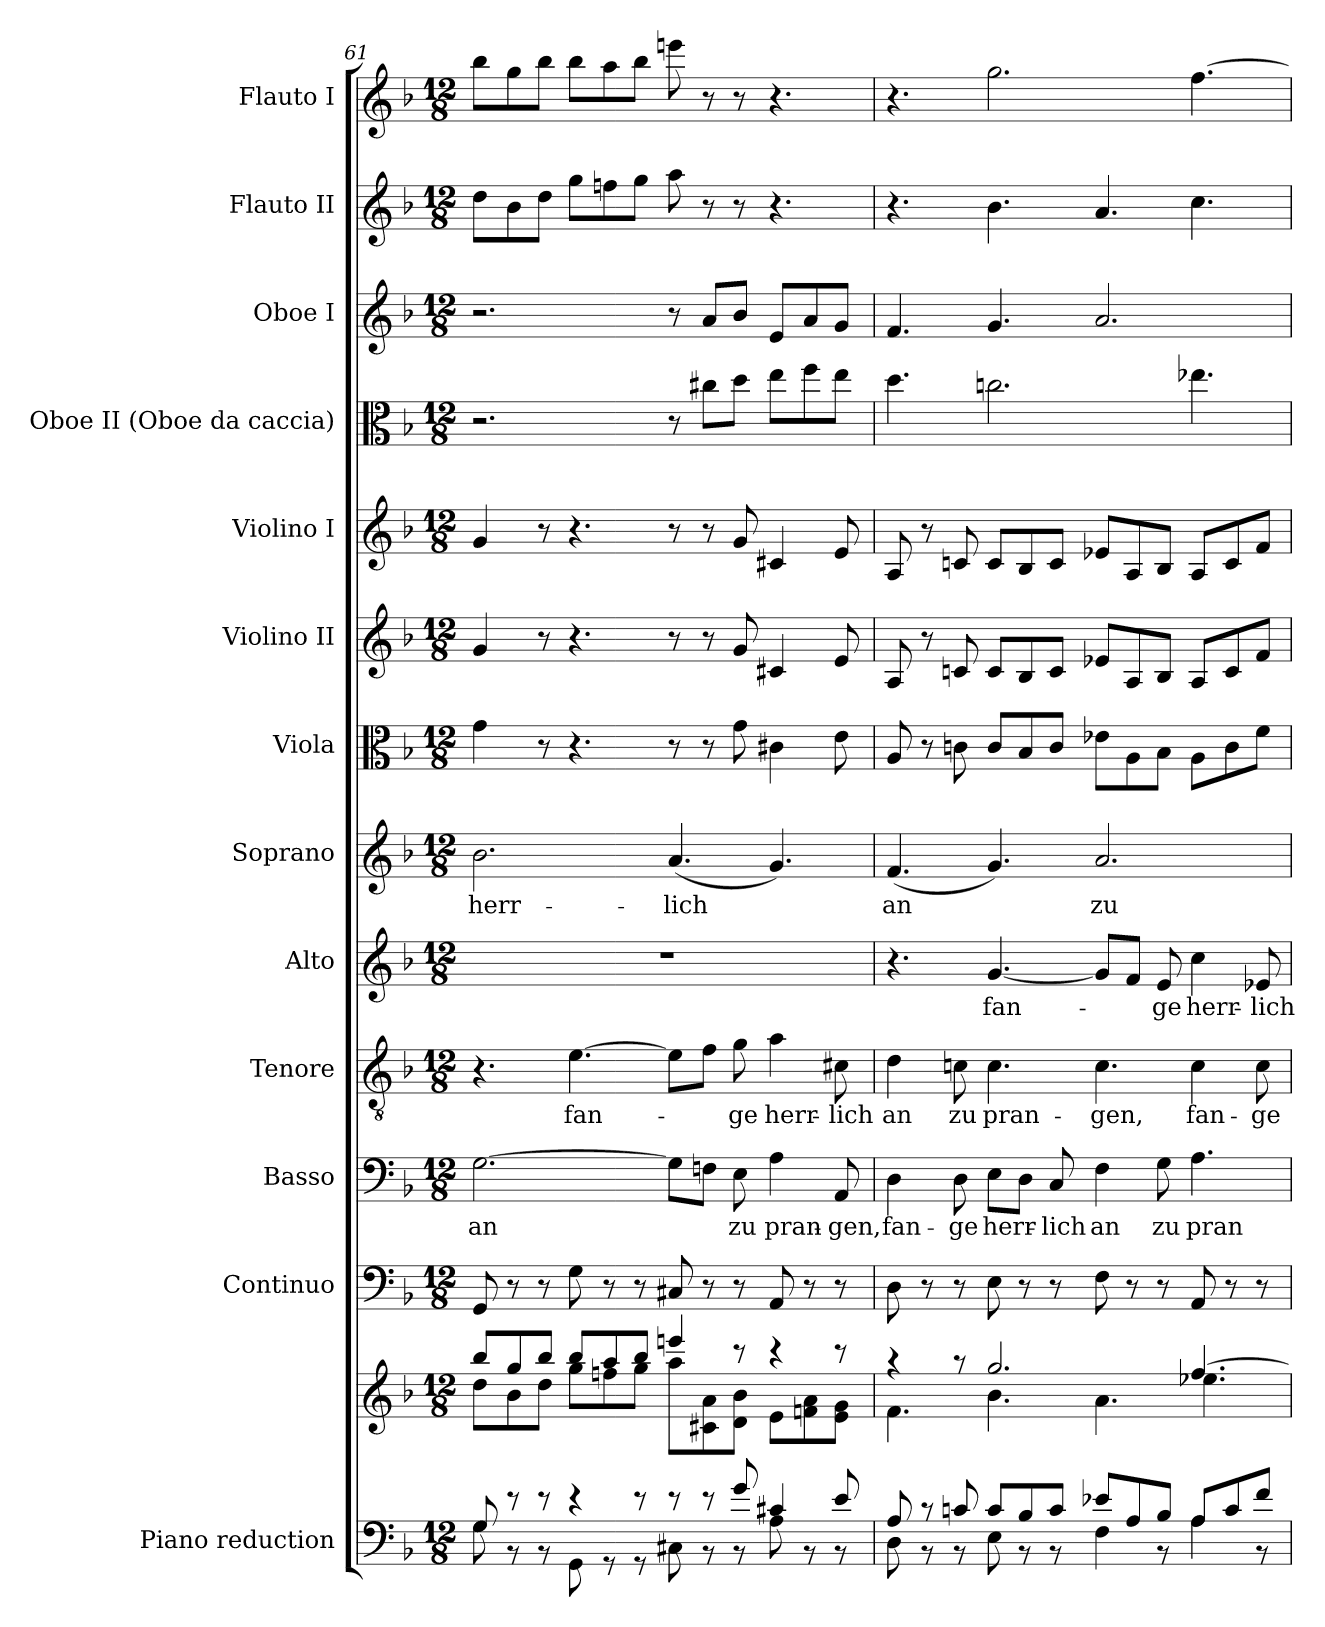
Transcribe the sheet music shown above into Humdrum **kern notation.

**kern	**kern	**kern	**kern	**text	**kern	**text	**kern	**text	**kern	**text	**kern	**kern	**kern	**kern	**kern	**kern	**kern
*part13	*part13	*part12	*part11	*part11	*part10	*part10	*part9	*part9	*part8	*part8	*part7	*part6	*part5	*part4	*part3	*part2	*part1
*staff14	*staff13	*staff12	*staff11	*staff11	*staff10	*staff10	*staff9	*staff9	*staff8	*staff8	*staff7	*staff6	*staff5	*staff4	*staff3	*staff2	*staff1
*I"Piano reduction	*	*I"Continuo	*I"Basso	*	*I"Tenore	*	*I"Alto	*	*I"Soprano	*	*I"Viola	*I"Violino II	*I"Violino I	*I"Oboe II (Oboe da caccia)	*I"Oboe I	*I"Flauto II	*I"Flauto I
*I'Pno	*	*	*	*	*	*	*	*	*	*	*I'Vla	*I'Vln	*I'Vln	*	*I'Ob	*I'Fl	*I'Fl
!!LO:PB:g=z
*clefF4	*clefG2	*clefF4	*clefF4	*	*clefGv2	*	*clefG2	*	*clefG2	*	*clefC3	*clefG2	*clefG2	*clefC3	*clefG2	*clefG2	*clefG2
*	*	*	*	*	*	*	*	*	*	*	*	*	*	*ITrd12c21	*	*	*
*k[b-]	*k[b-]	*k[b-]	*k[b-]	*	*k[b-]	*	*k[b-]	*	*k[b-]	*	*k[b-]	*k[b-]	*k[b-]	*k[b-]	*k[b-]	*k[b-]	*k[b-]
*M12/8	*M12/8	*M12/8	*M12/8	*	*M12/8	*	*M12/8	*	*M12/8	*	*M12/8	*M12/8	*M12/8	*M12/8	*M12/8	*M12/8	*M12/8
=61	=61	=61	=61	=61	=61	=61	=61	=61	=61	=61	=61	=61	=61	=61	=61	=61	=61
*^	*^	*	*	*	*	*	*	*	*	*	*	*	*	*	*	*	*
!	!	!	!	!	!	!LO:LY:b	!	!	!	!	!	!LO:LY:b	!	!	!	!	!	!	!
8G/	8G\	8bb-/L	8dd\L	8GG/	[2.G\	an	4.r	.	1.r	.	2.b-\	herr-	4g\	4g/	4g/	2.r	2.r	8dd\L	8bb-\L
8r	8r	8gg/	8b-\	8r	.	.	.	.	.	.	.	.	.	.	.	.	.	8b-\	8gg\
8r	8r	8bb-/J	8dd\J	8r	.	.	.	.	.	.	.	.	8r	8r	8r	.	.	8dd\J	8bb-\J
!	!	!	!	!	!	!	!	!LO:LY:b	!	!	!	!	!	!	!	!	!	!	!
4r	8GG\	8bb-/L	8gg\L	8G\	.	.	[4.e\	fan-	.	.	.	.	4.r	4.r	4.r	.	.	8gg\L	8bb-\L
.	8r	8aa/	8ffn\	8r	.	.	.	.	.	.	.	.	.	.	.	.	.	8ffn\	8aa\
8r	8r	8bb-/J	8gg\J	8r	.	.	.	.	.	.	.	.	.	.	.	.	.	8gg\J	8bb-\J
!	!	!	!	!	!	!	!	!	!	!	!	!LO:LY:b	!	!	!	!	!	!	!
8r	8C#X\	4eeen/	8aa\L	8C#X/	8G\L]	.	8e\L]	.	.	.	(<4.a/	-lich	8r	8r	8r	8r	8r	8aa\	8eeen\
8r	8r	.	8c#X\ 8a\	8r	8Fn\J	.	8f\J	.	.	.	.	.	8r	8r	8r	8c#X\L	8a/L	8r	8r
!	!	!	!	!	!	!LO:LY:b	!	!LO:LY:b	!	!	!	!	!	!	!	!	!	!	!
8g/	8r	8r	8d\ 8b-\J	8r	8E\	zu	8g\	-ge	.	.	.	.	8g\	8g/	8g/	8d\J	8b-/J	8r	8r
!	!	!	!	!	!	!LO:LY:b	!	!LO:LY:b	!	!	!	!	!	!	!	!	!	!	!
4c#X/	8A\	4r	8e\L	8AA/	4A\	pran-	4a\	herr-	.	.	4.g/)	.	4c#X\	4c#X/	4c#X/	8e\L	8e/L	4.r	4.r
.	8r	.	8fn\ 8a\	8r	.	.	.	.	.	.	.	.	.	.	.	8f\	8a/	.	.
!	!	!	!	!	!	!LO:LY:b	!	!LO:LY:b	!	!	!	!	!	!	!	!	!	!	!
8e/	8r	8r	8e\ 8g\J	8r	8AA/	-gen,	8c#X\	-lich	.	.	.	.	8e\	8e/	8e/	8e\J	8g/J	.	.
=62	=62	=62	=62	=62	=62	=62	=62	=62	=62	=62	=62	=62	=62	=62	=62	=62	=62	=62	=62
!	!	!	!	!	!	!LO:LY:b	!	!LO:LY:b	!	!	!	!LO:LY:b	!	!	!	!	!	!	!
8A/	8D\	4r	4.f\	8D\	4D\	fan-	4d\	an	4.r	.	(<4.f/	an	8A/	8A/	8A/	4.d\	4.f/	4.r	4.r
8r	8r	.	.	8r	.	.	.	.	.	.	.	.	8r	8r	8r	.	.	.	.
!	!	!	!	!	!	!LO:LY:b	!	!LO:LY:b	!	!	!	!	!	!	!	!	!	!	!
8cn/	8r	8r	.	8r	8D\	-ge	8cn\	zu	.	.	.	.	8cn\	8cn/	8cn/	.	.	.	.
!	!	!	!	!	!	!LO:LY:b	!	!LO:LY:b	!	!LO:LY:b	!	!	!	!	!	!	!	!	!
8c/L	8E\	2.gg/	4.b-\	8E\	8E\L	herr-	4.c\	pran-	[4.g/	fan-	4.g/)	.	8c/L	8c/L	8c/L	2.cn\	4.g/	4.b-\	2.gg\
8B-/	8r	.	.	8r	8D\J	.	.	.	.	.	.	.	8B-/	8B-/	8B-/	.	.	.	.
!	!	!	!	!	!	!LO:LY:b	!	!	!	!	!	!	!	!	!	!	!	!	!
8c/J	8r	.	.	8r	8C/	-lich	.	.	.	.	.	.	8c/J	8c/J	8c/J	.	.	.	.
!	!	!	!	!	!	!LO:LY:b	!	!LO:LY:b	!	!	!	!LO:LY:b	!	!	!	!	!	!	!
8e-X/L	4F\	.	4.a\	8F\	4F\	an	4.c\	-gen,	8g/L]	.	2.a/	zu	8e-X\L	8e-X/L	8e-X/L	.	2.a/	4.a/	.
8A/	.	.	.	8r	.	.	.	.	8f/J	.	.	.	8A\	8A/	8A/	.	.	.	.
!	!	!	!	!	!	!LO:LY:b	!	!	!	!LO:LY:b	!	!	!	!	!	!	!	!	!
8B-/J	8r	.	.	8r	8G\	zu	.	.	8e/	-ge	.	.	8B-\J	8B-/J	8B-/J	.	.	.	.
!	!	!	!	!	!	!LO:LY:b	!	!LO:LY:b	!	!LO:LY:b	!	!	!	!	!	!	!	!	!
8A/L	4A\	[4.ff/	4.ee-X\	8AA/	4.A\	pran-	4c\	fan-	4cc\	herr-	.	.	8A\L	8A/L	8A/L	4.e-X\	.	4.cc\	[4.ff\
8c/	.	.	.	8r	.	.	.	.	.	.	.	.	8c\	8c/	8c/	.	.	.	.
!	!	!	!	!	!	!	!	!LO:LY:b	!	!LO:LY:b	!	!	!	!	!	!	!	!	!
8f/J	8r	.	.	8r	.	.	8c\	-ge	8e-X/	-lich	.	.	8f\J	8f/J	8f/J	.	.	.	.
*v	*v	*	*	*	*	*	*	*	*	*	*	*	*	*	*	*	*	*	*
*	*v	*v	*	*	*	*	*	*	*	*	*	*	*	*	*	*	*	*
=	=	=	=	=	=	=	=	=	=	=	=	=	=	=	=	=	=
*-	*-	*-	*-	*-	*-	*-	*-	*-	*-	*-	*-	*-	*-	*-	*-	*-	*-
